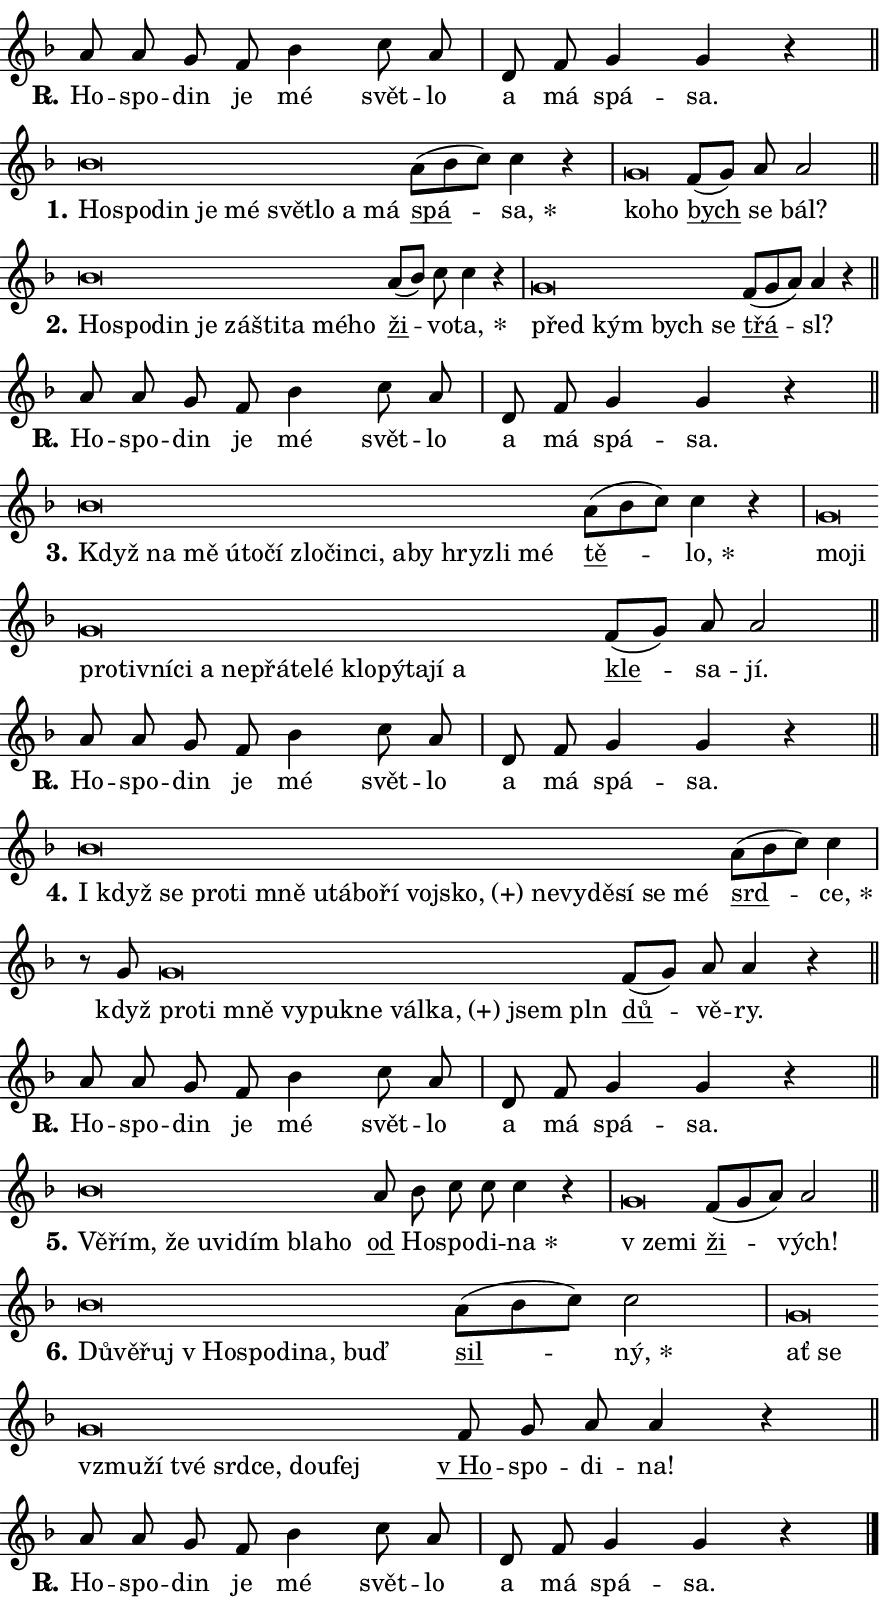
\version "2.24.0"
\header { tagline = "" }
\paper {
  indent = 0\cm
  top-margin = 0\cm
  right-margin = 0.13\cm % to fit lyric hyphens
  bottom-margin = 0\cm
  left-margin = 0\cm
  paper-width = 15\cm
  page-breaking = #ly:one-page-breaking
  system-system-spacing.basic-distance = #11
  score-system-spacing.basic-distance = #11
  ragged-last = ##f
}


%% Author: Thomas Morley
%% https://lists.gnu.org/archive/html/lilypond-user/2020-05/msg00002.html
#(define (line-position grob)
"Returns position of @var[grob} in current system:
   @code{'start}, if at first time-step
   @code{'end}, if at last time-step
   @code{'middle} otherwise
"
  (let* ((col (ly:item-get-column grob))
         (ln (ly:grob-object col 'left-neighbor))
         (rn (ly:grob-object col 'right-neighbor))
         (col-to-check-left (if (ly:grob? ln) ln col))
         (col-to-check-right (if (ly:grob? rn) rn col))
         (break-dir-left
           (and
             (ly:grob-property col-to-check-left 'non-musical #f)
             (ly:item-break-dir col-to-check-left)))
         (break-dir-right
           (and
             (ly:grob-property col-to-check-right 'non-musical #f)
             (ly:item-break-dir col-to-check-right))))
        (cond ((eqv? 1 break-dir-left) 'start)
              ((eqv? -1 break-dir-right) 'end)
              (else 'middle))))

#(define (tranparent-at-line-position vctor)
  (lambda (grob)
  "Relying on @code{line-position} select the relevant enry from @var{vctor}.
Used to determine transparency,"
    (case (line-position grob)
      ((end) (not (vector-ref vctor 0)))
      ((middle) (not (vector-ref vctor 1)))
      ((start) (not (vector-ref vctor 2))))))

noteHeadBreakVisibility =
#(define-music-function (break-visibility)(vector?)
"Makes @code{NoteHead}s transparent relying on @var{break-visibility}"
#{
  \override NoteHead.transparent =
    #(tranparent-at-line-position break-visibility)
#})

#(define delete-ledgers-for-transparent-note-heads
  (lambda (grob)
    "Reads whether a @code{NoteHead} is transparent.
If so this @code{NoteHead} is removed from @code{'note-heads} from
@var{grob}, which is supposed to be @code{LedgerLineSpanner}.
As a result ledgers are not printed for this @code{NoteHead}"
    (let* ((nhds-array (ly:grob-object grob 'note-heads))
           (nhds-list
             (if (ly:grob-array? nhds-array)
                 (ly:grob-array->list nhds-array)
                 '()))
           ;; Relies on the transparent-property being done before
           ;; Staff.LedgerLineSpanner.after-line-breaking is executed.
           ;; This is fragile ...
           (to-keep
             (remove
               (lambda (nhd)
                 (ly:grob-property nhd 'transparent #f))
               nhds-list)))
      ;; TODO find a better method to iterate over grob-arrays, similiar
      ;; to filter/remove etc for lists
      ;; For now rebuilt from scratch
      (set! (ly:grob-object grob 'note-heads)  '())
      (for-each
        (lambda (nhd)
          (ly:pointer-group-interface::add-grob grob 'note-heads nhd))
        to-keep))))

squashNotes = {
  \override NoteHead.X-extent = #'(-0.2 . 0.2)
  \override NoteHead.Y-extent = #'(-0.75 . 0)
  \override NoteHead.stencil =
    #(lambda (grob)
       (let ((pos (ly:grob-property grob 'staff-position)))
         (begin
           (if (< pos -7) (display "ERROR: Lower brevis then expected\n") (display ""))
           (if (<= pos -6) ly:text-interface::print ly:note-head::print))))
}
unSquashNotes = {
  \revert NoteHead.X-extent
  \revert NoteHead.Y-extent
  \revert NoteHead.stencil
}

hideNotes = \noteHeadBreakVisibility #begin-of-line-visible
unHideNotes = \noteHeadBreakVisibility #all-visible

% work-around for resetting accidentals
% https://lilypond.org/doc/v2.23/Documentation/notation/displaying-rhythms#unmetered-music
cadenzaMeasure = {
  \cadenzaOff
  \partial 1024 s1024
  \cadenzaOn
}

#(define-markup-command (accent layout props text) (markup?)
  "Underline accented syllable"
  (interpret-markup layout props
    #{\markup \override #'(offset . 4.3) \underline { #text }#}))

responsum = \markup \concat {
  "R" \hspace #-1.05 \path #0.1 #'((moveto 0 0.07) (lineto 0.9 0.8)) \hspace #0.05 "."
}

spaceSize = #0.6828661417322834 % exact space size for TeX Gyre Schola

\layout {
  \context {
    \Staff
    \remove "Time_signature_engraver"
    \override LedgerLineSpanner.after-line-breaking = #delete-ledgers-for-transparent-note-heads
  }
  \context {
    \Lyrics {
      \override LyricSpace.minimum-distance = \spaceSize
      \override LyricText.font-name = #"TeX Gyre Schola"
      \override LyricText.font-size = 1
      \override StanzaNumber.font-name = #"TeX Gyre Schola Bold"
      \override StanzaNumber.font-size = 1
    }
  }
  \context {
    \Score 
    \override NoteHead.text =
      #(lambda (grob) 
        (let ((pos (ly:grob-property grob 'staff-position)))
          #{\markup {
            \combine
              \halign #-0.55 \raise #(if (= pos -6) 0 0.5) \override #'(thickness . 2) \draw-line #'(3.2 . 0)
              \musicglyph "noteheads.sM1"
          }#}))
  }
}

% magnetic-lyrics.ily
%
%   written by
%     Jean Abou Samra <jean@abou-samra.fr>
%     Werner Lemberg <wl@gnu.org>
%
%   adapted by
%     Jiri Hon <jiri.hon@gmail.com>
%
% Version 2022-Apr-15

% https://www.mail-archive.com/lilypond-user@gnu.org/msg149350.html

#(define (Left_hyphen_pointer_engraver context)
   "Collect syllable-hyphen-syllable occurrences in lyrics and store
them in properties.  This engraver only looks to the left.  For
example, if the lyrics input is @code{foo -- bar}, it does the
following.

@itemize @bullet
@item
Set the @code{text} property of the @code{LyricHyphen} grob between
@q{foo} and @q{bar} to @code{foo}.

@item
Set the @code{left-hyphen} property of the @code{LyricText} grob with
text @q{foo} to the @code{LyricHyphen} grob between @q{foo} and
@q{bar}.
@end itemize

Use this auxiliary engraver in combination with the
@code{lyric-@/text::@/apply-@/magnetic-@/offset!} hook."
   (let ((hyphen #f)
         (text #f))
     (make-engraver
      (acknowledgers
       ((lyric-syllable-interface engraver grob source-engraver)
        (set! text grob)))
      (end-acknowledgers
       ((lyric-hyphen-interface engraver grob source-engraver)
        ;(when (not (grob::has-interface grob 'lyric-space-interface))
          (set! hyphen grob)));)
      ((stop-translation-timestep engraver)
       (when (and text hyphen)
         (ly:grob-set-object! text 'left-hyphen hyphen))
       (set! text #f)
       (set! hyphen #f)))))

#(define (lyric-text::apply-magnetic-offset! grob)
   "If the space between two syllables is less than the value in
property @code{LyricText@/.details@/.squash-threshold}, move the right
syllable to the left so that it gets concatenated with the left
syllable.

Use this function as a hook for
@code{LyricText@/.after-@/line-@/breaking} if the
@code{Left_@/hyphen_@/pointer_@/engraver} is active."
   (let ((hyphen (ly:grob-object grob 'left-hyphen #f)))
     (when hyphen
       (let ((left-text (ly:spanner-bound hyphen LEFT)))
         (when (grob::has-interface left-text 'lyric-syllable-interface)
           (let* ((common (ly:grob-common-refpoint grob left-text X))
                  (this-x-ext (ly:grob-extent grob common X))
                  (left-x-ext
                   (begin
                     ;; Trigger magnetism for left-text.
                     (ly:grob-property left-text 'after-line-breaking)
                     (ly:grob-extent left-text common X)))
                  ;; `delta` is the gap width between two syllables.
                  (delta (- (interval-start this-x-ext)
                            (interval-end left-x-ext)))
                  (details (ly:grob-property grob 'details))
                  (threshold (assoc-get 'squash-threshold details 0.2)))
             (when (< delta threshold)
               (let* (;; We have to manipulate the input text so that
                      ;; ligatures crossing syllable boundaries are not
                      ;; disabled.  For languages based on the Latin
                      ;; script this is essentially a beautification.
                      ;; However, for non-Western scripts it can be a
                      ;; necessity.
                      (lt (ly:grob-property left-text 'text))
                      (rt (ly:grob-property grob 'text))
                      (is-space (grob::has-interface hyphen 'lyric-space-interface))
                      (space (if is-space " " ""))
                      (extra-delta (if is-space spaceSize 0))
                      ;; Append new syllable.
                      (ltrt-space (if (and (string? lt) (string? rt))
                                (string-append lt space rt)
                                (make-concat-markup (list lt space rt))))
                      ;; Right-align `ltrt` to the right side.
                      (ltrt-space-markup (grob-interpret-markup
                               grob
                               (make-translate-markup
                                (cons (interval-length this-x-ext) 0)
                                (make-right-align-markup ltrt-space)))))
                 (begin
                   ;; Don't print `left-text`.
                   (ly:grob-set-property! left-text 'stencil #f)
                   ;; Set text and stencil (which holds all collected
                   ;; syllables so far) and shift it to the left.
                   (ly:grob-set-property! grob 'text ltrt-space)
                   (ly:grob-set-property! grob 'stencil ltrt-space-markup)
                   (ly:grob-translate-axis! grob (- (- delta extra-delta)) X))))))))))


#(define (lyric-hyphen::displace-bounds-first grob)
   ;; Make very sure this callback isn't triggered too early.
   (let ((left (ly:spanner-bound grob LEFT))
         (right (ly:spanner-bound grob RIGHT)))
     (ly:grob-property left 'after-line-breaking)
     (ly:grob-property right 'after-line-breaking)
     (ly:lyric-hyphen::print grob)))

squashThreshold = #0.4

\layout {
  \context {
    \Lyrics
    \consists #Left_hyphen_pointer_engraver
    \override LyricText.after-line-breaking =
      #lyric-text::apply-magnetic-offset!
    \override LyricHyphen.stencil = #lyric-hyphen::displace-bounds-first
    \override LyricText.details.squash-threshold = \squashThreshold
    \override LyricHyphen.minimum-distance = 0
    \override LyricHyphen.minimum-length = \squashThreshold
  }
}

squashText = \override LyricText.details.squash-threshold = 9999
unSquashText = \override LyricText.details.squash-threshold = \squashThreshold

leftText = \override LyricText.self-alignment-X = #LEFT
unLeftText = \revert LyricText.self-alignment-X

starOffset = #(lambda (grob) 
                (let ((x_offset (ly:self-alignment-interface::aligned-on-x-parent grob)))
                  (if (= x_offset 0) 0 (+ x_offset 1.2))))

star = #(define-music-function (syllable)(string?)
"Append star separator at the end of a syllable"
#{
  \once \override LyricText.X-offset = #starOffset
  \lyricmode { \markup {
    #syllable
    \override #'((font-name . "TeX Gyre Schola Bold")) \hspace #0.2 \lower #0.65 \larger "*"
  } }
#})

starAccent = #(define-music-function (syllable)(string?)
"Append star separator at the end of a syllable and make accent"
#{
  \once \override LyricText.X-offset = #starOffset
  \lyricmode { \markup {
    \accent #syllable
    \override #'((font-name . "TeX Gyre Schola Bold")) \hspace #0.2 \lower #0.65 \larger "*"
  } }
#})

breath = #(define-music-function (syllable)(string?)
"Append breathing indicator at the end of a syllable"
#{
  \lyricmode { \markup { #syllable "+" } }
#})

optionalBreath = #(define-music-function (syllable)(string?)
"Append optional breathing indicator at the end of a syllable"
#{
  \lyricmode { \markup { #syllable "(+)" } }
#})


\score {
    <<
        \new Voice = "melody" { \cadenzaOn \key f \major \relative { a'8 a g f bes4 c8 a \cadenzaMeasure \bar "|" d, f g4 g r \cadenzaMeasure \bar "||" \break } }
        \new Lyrics \lyricsto "melody" { \lyricmode { \set stanza = \responsum
Ho -- spo -- din je mé svět -- lo a má spá -- sa. } }
    >>
    \layout {}
}

\score {
    <<
        \new Voice = "melody" { \cadenzaOn \key f \major \relative { \squashNotes bes'\breve*1/16 \hideNotes \breve*1/16 \bar "" \breve*1/16 \bar "" \breve*1/16 \bar "" \breve*1/16 \bar "" \breve*1/16 \bar "" \breve*1/16 \bar "" \breve*1/16 \breve*1/16 \bar "" \unHideNotes \unSquashNotes \bar "" a8[( bes c)] c4 r \cadenzaMeasure \bar "|" \squashNotes g\breve*1/16 \hideNotes \breve*1/16 \bar "" \unHideNotes \unSquashNotes \bar "" f8[( g)] a a2 \cadenzaMeasure \bar "||" \break } }
        \new Lyrics \lyricsto "melody" { \lyricmode { \set stanza = "1."
\leftText Ho -- \squashText spo -- din je mé svět -- lo a má \unLeftText \unSquashText \markup \accent spá -- \star sa, \leftText ko -- \squashText ho \unLeftText \unSquashText \markup \accent bych se bál? } }
    >>
    \layout {}
}

\score {
    <<
        \new Voice = "melody" { \cadenzaOn \key f \major \relative { \squashNotes bes'\breve*1/16 \hideNotes \breve*1/16 \bar "" \breve*1/16 \bar "" \breve*1/16 \bar "" \breve*1/16 \bar "" \breve*1/16 \bar "" \breve*1/16 \bar "" \breve*1/16 \breve*1/16 \bar "" \unHideNotes \unSquashNotes \bar "" a8[( bes)] c c4 r \cadenzaMeasure \bar "|" \squashNotes g\breve*1/16 \hideNotes \breve*1/16 \bar "" \breve*1/16 \breve*1/16 \bar "" \unHideNotes \unSquashNotes \bar "" f8[( g a)] a4 r \cadenzaMeasure \bar "||" \break } }
        \new Lyrics \lyricsto "melody" { \lyricmode { \set stanza = "2."
\leftText Ho -- \squashText spo -- din je zá -- šti -- ta mé -- ho \unLeftText \unSquashText \markup \accent ži -- vo -- \star ta, \leftText před \squashText kým bych se \unLeftText \unSquashText \markup \accent třá -- sl? } }
    >>
    \layout {}
}

\score {
    <<
        \new Voice = "melody" { \cadenzaOn \key f \major \relative { a'8 a g f bes4 c8 a \cadenzaMeasure \bar "|" d, f g4 g r \cadenzaMeasure \bar "||" \break } }
        \new Lyrics \lyricsto "melody" { \lyricmode { \set stanza = \responsum
Ho -- spo -- din je mé svět -- lo a má spá -- sa. } }
    >>
    \layout {}
}

\score {
    <<
        \new Voice = "melody" { \cadenzaOn \key f \major \relative { \squashNotes bes'\breve*1/16 \hideNotes \breve*1/16 \bar "" \breve*1/16 \bar "" \breve*1/16 \bar "" \breve*1/16 \bar "" \breve*1/16 \bar "" \breve*1/16 \bar "" \breve*1/16 \bar "" \breve*1/16 \bar "" \breve*1/16 \bar "" \breve*1/16 \bar "" \breve*1/16 \bar "" \breve*1/16 \breve*1/16 \bar "" \unHideNotes \unSquashNotes \bar "" a8[( bes c)] c4 r \cadenzaMeasure \bar "|" \squashNotes g\breve*1/16 \hideNotes \breve*1/16 \bar "" \breve*1/16 \bar "" \breve*1/16 \bar "" \breve*1/16 \bar "" \breve*1/16 \bar "" \breve*1/16 \bar "" \breve*1/16 \bar "" \breve*1/16 \bar "" \breve*1/16 \bar "" \breve*1/16 \bar "" \breve*1/16 \bar "" \breve*1/16 \bar "" \breve*1/16 \bar "" \breve*1/16 \breve*1/16 \bar "" \unHideNotes \unSquashNotes \bar "" f8[( g)] a a2 \cadenzaMeasure \bar "||" \break } }
        \new Lyrics \lyricsto "melody" { \lyricmode { \set stanza = "3."
\leftText Když \squashText na mě ú -- to -- čí zlo -- čin -- ci, a -- by hryz -- li mé \unLeftText \unSquashText \markup \accent tě -- \star lo, \leftText mo -- \squashText ji pro -- tiv -- ní -- ci a ne -- přá -- te -- lé klo -- pý -- ta -- jí a \unLeftText \unSquashText \markup \accent kle -- sa -- jí. } }
    >>
    \layout {}
}

\score {
    <<
        \new Voice = "melody" { \cadenzaOn \key f \major \relative { a'8 a g f bes4 c8 a \cadenzaMeasure \bar "|" d, f g4 g r \cadenzaMeasure \bar "||" \break } }
        \new Lyrics \lyricsto "melody" { \lyricmode { \set stanza = \responsum
Ho -- spo -- din je mé svět -- lo a má spá -- sa. } }
    >>
    \layout {}
}

\score {
    <<
        \new Voice = "melody" { \cadenzaOn \key f \major \relative { \squashNotes bes'\breve*1/16 \hideNotes \breve*1/16 \bar "" \breve*1/16 \bar "" \breve*1/16 \bar "" \breve*1/16 \bar "" \breve*1/16 \bar "" \breve*1/16 \bar "" \breve*1/16 \bar "" \breve*1/16 \bar "" \breve*1/16 \bar "" \breve*1/16 \bar "" \breve*1/16 \bar "" \breve*1/16 \bar "" \breve*1/16 \bar "" \breve*1/16 \bar "" \breve*1/16 \bar "" \breve*1/16 \breve*1/16 \bar "" \unHideNotes \unSquashNotes \bar "" a8[( bes c)] c4 \cadenzaMeasure \bar "|" r8 g \squashNotes g\breve*1/16 \hideNotes \breve*1/16 \bar "" \breve*1/16 \bar "" \breve*1/16 \bar "" \breve*1/16 \bar "" \breve*1/16 \bar "" \breve*1/16 \bar "" \breve*1/16 \bar "" \breve*1/16 \breve*1/16 \bar "" \unHideNotes \unSquashNotes \bar "" f8[( g)] a a4 r \cadenzaMeasure \bar "||" \break } }
        \new Lyrics \lyricsto "melody" { \lyricmode { \set stanza = "4."
\leftText I \squashText když se pro -- ti mně u -- tá -- bo -- ří voj -- \optionalBreath sko, ne -- vy -- dě -- sí se mé \unLeftText \unSquashText \markup \accent srd -- \star ce, když \leftText pro -- \squashText ti mně vy -- puk -- ne vál -- \optionalBreath ka, jsem pln \unLeftText \unSquashText \markup \accent dů -- vě -- ry. } }
    >>
    \layout {}
}

\score {
    <<
        \new Voice = "melody" { \cadenzaOn \key f \major \relative { a'8 a g f bes4 c8 a \cadenzaMeasure \bar "|" d, f g4 g r \cadenzaMeasure \bar "||" \break } }
        \new Lyrics \lyricsto "melody" { \lyricmode { \set stanza = \responsum
Ho -- spo -- din je mé svět -- lo a má spá -- sa. } }
    >>
    \layout {}
}

\score {
    <<
        \new Voice = "melody" { \cadenzaOn \key f \major \relative { \squashNotes bes'\breve*1/16 \hideNotes \breve*1/16 \bar "" \breve*1/16 \bar "" \breve*1/16 \bar "" \breve*1/16 \bar "" \breve*1/16 \bar "" \breve*1/16 \breve*1/16 \bar "" \unHideNotes \unSquashNotes \bar "" a8 bes c c c4 r \cadenzaMeasure \bar "|" \squashNotes g\breve*1/16 \hideNotes \breve*1/16 \bar "" \unHideNotes \unSquashNotes \bar "" f8[( g a)] a2 \cadenzaMeasure \bar "||" \break } }
        \new Lyrics \lyricsto "melody" { \lyricmode { \set stanza = "5."
\leftText Vě -- \squashText řím, že u -- vi -- dím bla -- ho \unLeftText \unSquashText \markup \accent od Ho -- spo -- di -- \star na \leftText "v ze" -- \squashText mi \unLeftText \unSquashText \markup \accent ži -- vých! } }
    >>
    \layout {}
}

\score {
    <<
        \new Voice = "melody" { \cadenzaOn \key f \major \relative { \squashNotes bes'\breve*1/16 \hideNotes \breve*1/16 \bar "" \breve*1/16 \bar "" \breve*1/16 \bar "" \breve*1/16 \bar "" \breve*1/16 \bar "" \breve*1/16 \breve*1/16 \bar "" \unHideNotes \unSquashNotes \bar "" a8[( bes c)] c2 \cadenzaMeasure \bar "|" \squashNotes g\breve*1/16 \hideNotes \breve*1/16 \bar "" \breve*1/16 \bar "" \breve*1/16 \bar "" \breve*1/16 \bar "" \breve*1/16 \bar "" \breve*1/16 \bar "" \breve*1/16 \breve*1/16 \bar "" \unHideNotes \unSquashNotes \bar "" f8 g a a4 r \cadenzaMeasure \bar "||" \break } }
        \new Lyrics \lyricsto "melody" { \lyricmode { \set stanza = "6."
\leftText Dů -- \squashText vě -- řuj "v Ho" -- spo -- di -- na, buď \unLeftText \unSquashText \markup \accent sil -- \star ný, \leftText ať \squashText se vzmu -- ží tvé srd -- ce, dou -- fej \unLeftText \unSquashText \markup \accent "v Ho" -- spo -- di -- na! } }
    >>
    \layout {}
}

\score {
    <<
        \new Voice = "melody" { \cadenzaOn \key f \major \relative { a'8 a g f bes4 c8 a \cadenzaMeasure \bar "|" d, f g4 g r \cadenzaMeasure \bar "||" \break } \bar "|." }
        \new Lyrics \lyricsto "melody" { \lyricmode { \set stanza = \responsum
Ho -- spo -- din je mé svět -- lo a má spá -- sa. } }
    >>
    \layout {}
}
